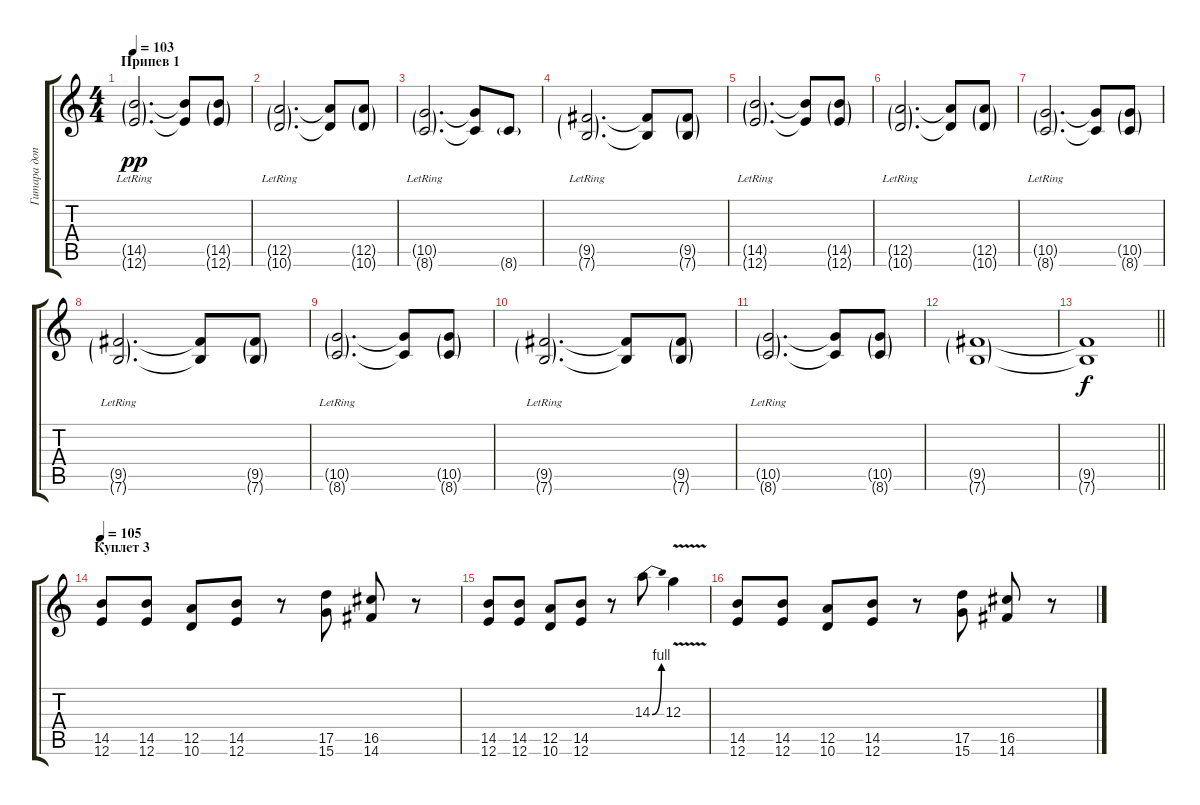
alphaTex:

\track ("Гитара доп." "Гитара доп") {instrument overdrivenguitar}
\staff {score tabs}
\tuning (E4 B3 G3 D3 A2 E2) {hide}
\ts (4 4)
\section ("" "Припев 1")
\tempo 103
\clef g2
\ks c
(14.5{g lr} 12.6{g lr}).2{d dy pp} (14.5{t} 12.6{t}).8 (14.5{g} 12.6{g}).8 |
(12.5{g lr} 10.6{g lr}).2{d} (12.5{t} 10.6{t}).8 (12.5{g} 10.6{g}).8 |
(10.5{g lr} 8.6{g lr}).2{d} (10.5{t} 8.6{t}).8 8.6{g}.8 |
(9.5{g lr} 7.6{g lr}).2{d} (9.5{t} 7.6{t}).8 (9.5{g} 7.6{g}).8 |
(14.5{g lr} 12.6{g lr}).2{d} (14.5{t} 12.6{t}).8 (14.5{g} 12.6{g}).8 |
(12.5{g lr} 10.6{g lr}).2{d} (12.5{t} 10.6{t}).8 (12.5{g} 10.6{g}).8 |
(10.5{g lr} 8.6{g lr}).2{d} (10.5{t} 8.6{t}).8 (10.5{g} 8.6{g}).8 |
(9.5{g lr} 7.6{g lr}).2{d} (9.5{t} 7.6{t}).8 (9.5{g} 7.6{g}).8 |
(10.5{g lr} 8.6{g lr}).2{d} (10.5{t} 8.6{t}).8 (10.5{g} 8.6{g}).8 |
(9.5{g lr} 7.6{g lr}).2{d} (9.5{t} 7.6{t}).8 (9.5{g} 7.6{g}).8 |
(10.5{g lr} 8.6{g lr}).2{d} (10.5{t} 8.6{t}).8 (10.5{g} 8.6{g}).8 |
(9.5{g} 7.6{g}).1 |
\barLineRight lightlight
(9.5{t} 7.6{t}).1{dy f} |
\section ("" "Куплет 3")
\tempo 105
(14.5 12.6).8 (14.5 12.6).8 (12.5 10.6).8 (14.5 12.6).8 r.8 (17.5 15.6).8 (16.5 14.6).8 r.8 |
(14.5 12.6).8 (14.5 12.6).8 (12.5 10.6).8 (14.5 12.6).8 r.8 14.3{be (bend 0 0 60 4)}.8 12.3{v}.4 |
(14.5 12.6).8 (14.5 12.6).8 (12.5 10.6).8 (14.5 12.6).8 r.8 (17.5 15.6).8 (16.5 14.6).8 r.8
